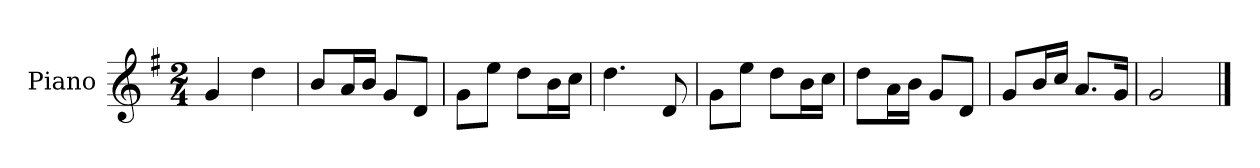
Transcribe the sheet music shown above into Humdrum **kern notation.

**kern
*part1
*staff1
*I"Piano
*I'Pno
*clefG2
*k[f#]
*G:
*M2/4
=1
4g/
4dd\
=2
8b/L
16a/L
16b/JJ
8g/L
8d/J
=3
8g\L
8ee\J
8dd\L
16b\L
16cc\JJ
=4
4.dd\
8d/
=5
8g\L
8ee\J
8dd\L
16b\L
16cc\JJ
=6
8dd\L
16a\L
16b\JJ
8g/L
8d/J
=7
8g/L
16b/L
16cc/JJ
8.a/L
16g/Jk
=8
2g/
==
*-
